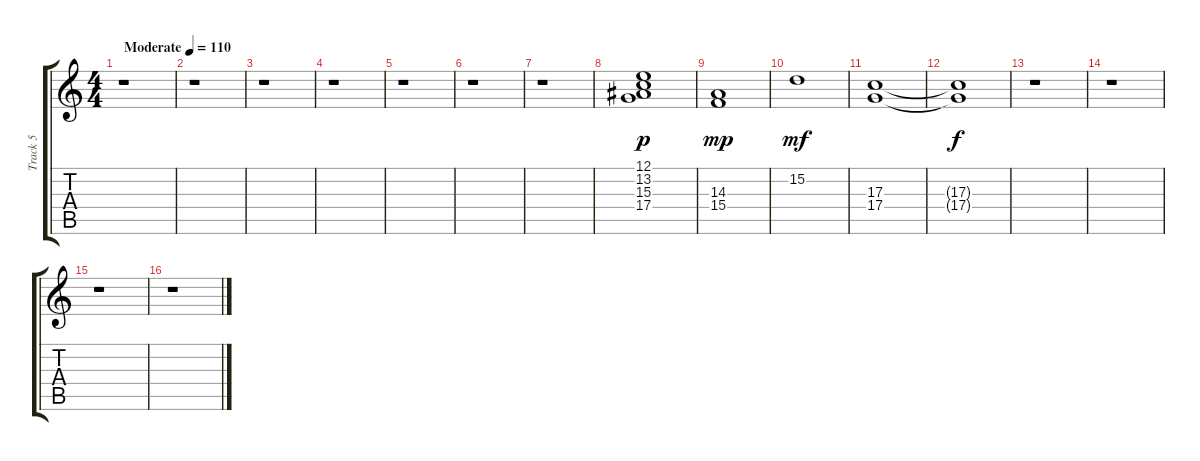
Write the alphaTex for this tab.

\track ("Track 5" "Track 5") {instrument stringensemble1}
\staff {score tabs}
\tuning (E4 B3 G3 D3 A2 E2) {hide}
\ts (4 4)
\tempo (110 "Moderate")
\clef g2
\ks c
r.1{dy p instrument stringensemble1} |
r.1 |
r.1 |
r.1 |
r.1 |
r.1 |
r.1 |
(12.1 13.2 15.3 17.4).1 |
(14.3 15.4).1{dy mp} |
15.2.1{dy mf} |
(17.3 17.4).1 |
(17.3{t} 17.4{t}).1{dy f} |
r.1 |
r.1 |
r.1 |
r.1
